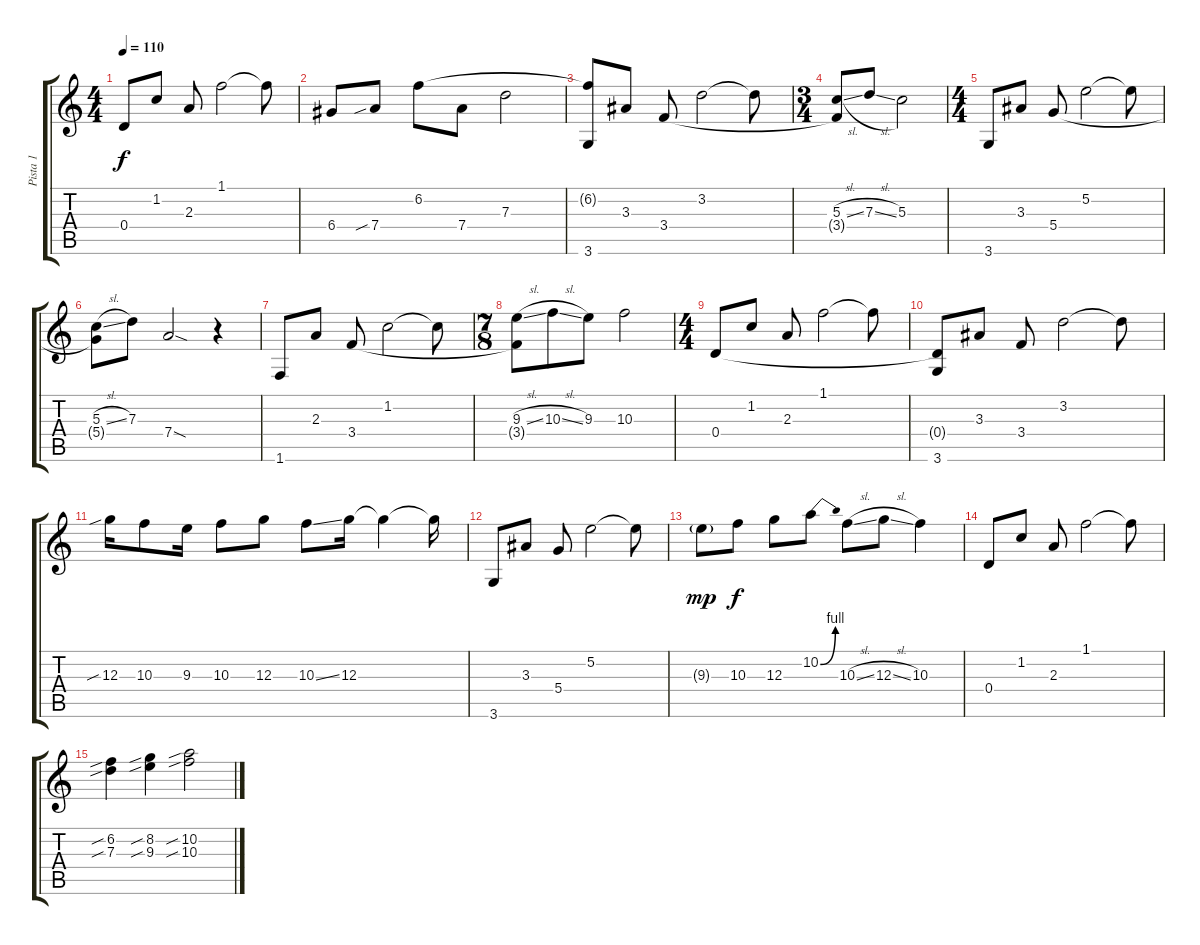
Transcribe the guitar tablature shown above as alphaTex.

\track ("Pista 1" "Pista 1") {instrument electricguitarjazz}
\staff {score tabs}
\tuning (E4 B3 G3 D3 A2 E2) {hide}
\ts (4 4)
\tempo 110
\clef g2
\ks c
0.4.8{dy f instrument electricguitarjazz} 1.2.8 2.3.8 1.1.2 1.1{t}.8 |
6.4.8 7.4{sib}.8 6.2.8 7.4.8 7.3.2 |
(6.2{t} 3.6).8 3.3.8 3.4.8 3.2.2 3.2{t}.8 |
\ts (3 4)
(5.3{sl} 3.4{t}).8 7.3{sl}.8 5.3.2 |
\ts (4 4)
3.6.8 3.3.8 5.4.8 5.2.2 5.2{t}.8 |
(5.3{sl} 5.4{t}).8 7.3.8 7.4{sod}.2 r.4 |
1.6.8 2.3.8 3.4.8 1.2.2 1.2{t}.8 |
\ts (7 8)
(9.3{sl} 3.4{t}).8 10.3{sl}.8 9.3.8 10.3.2 |
\ts (4 4)
0.4.8 1.2.8 2.3.8 1.1.2 1.1{t}.8 |
(0.4{t} 3.6).8 3.3.8 3.4.8 3.2.2 3.2{t}.8 |
12.3{sib}.16 10.3.8 9.3.16 10.3.8 12.3.8 10.3{ss}.8 12.3.16 12.3{t}.4 12.3{t}.16 |
3.6.8 3.3.8 5.4.8 5.2.2 5.2{t}.8 |
9.3{g}.8{dy mp} 10.3.8{dy f} 12.3.8 10.2{be (bend 0 0 60 4)}.8 10.3{sl}.8 12.3{sl}.8 10.3.4 |
0.4.8 1.2.8 2.3.8 1.1.2 1.1{t}.8 |
(6.2{sib} 7.3{sib}).4 (8.2{sib} 9.3{sib}).4 (10.2{sib} 10.3{sib}).2
